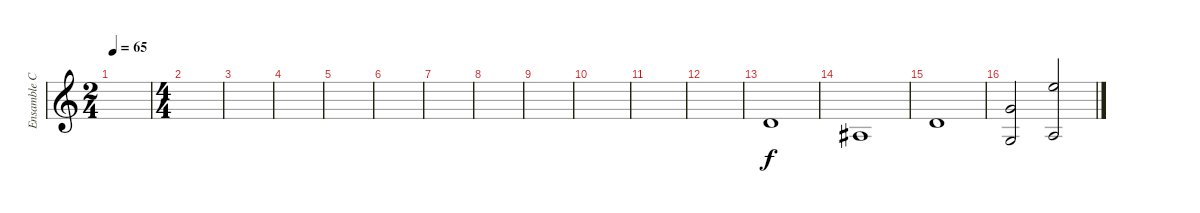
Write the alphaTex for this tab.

\track ("Ensamble Cuerdas" "Ensamble C") {instrument stringensemble1}
\staff {score}
\tuning (E4 B3 G3 D3 A2 E2) {hide}
\ts (2 4)
\tempo 65
\clef g2
\ks c
|
\ts (4 4)
|
|
|
|
|
|
|
|
|
|
|
3.2.1 |
3.3.1 |
3.2.1 |
(3.1 0.3).2 (12.1 2.3).2
